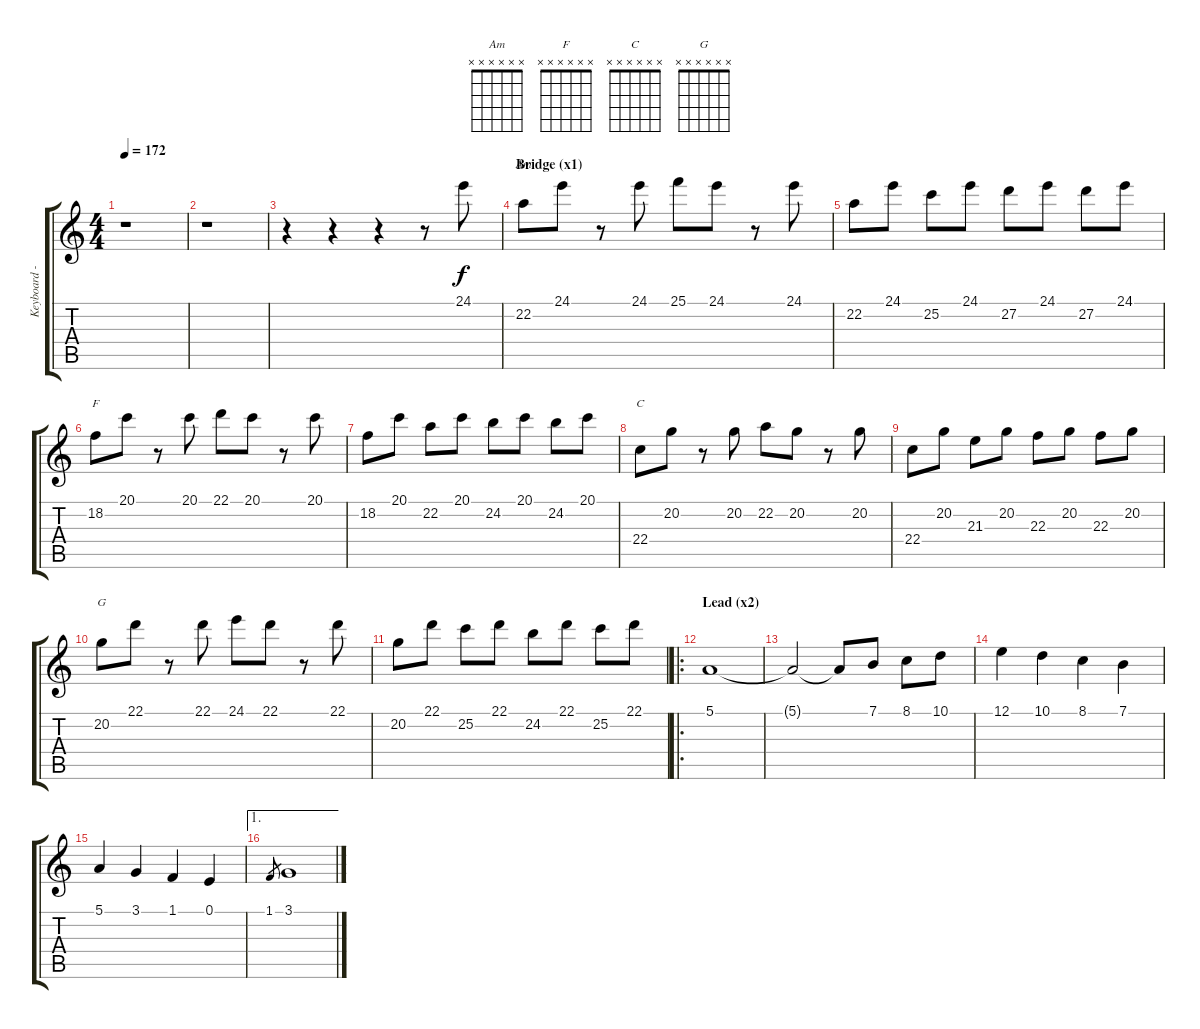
\track ("Keyboard - lead" "Keyboard -") {instrument harpsichord}
\staff {score tabs}
\tuning (E4 B3 G3 D3 A2 E2) {hide}
\chord ("Am" x x x x x x)
\chord ("F" x x x x x x)
\chord ("C" x x x x x x)
\chord ("G" x x x x x x)
\ts (4 4)
\tempo 172
\clef g2
\ks c
r.1{dy f} |
r.1 |
r.4 r.4 r.4 r.8 24.1.8 |
\section ("" "Bridge (x1)")
22.2.8{ch "Am"} 24.1.8 r.8 24.1.8 25.1.8 24.1.8 r.8 24.1.8 |
22.2.8 24.1.8 25.2.8 24.1.8 27.2.8 24.1.8 27.2.8 24.1.8 |
18.2.8{ch "F"} 20.1.8 r.8 20.1.8 22.1.8 20.1.8 r.8 20.1.8 |
18.2.8 20.1.8 22.2.8 20.1.8 24.2.8 20.1.8 24.2.8 20.1.8 |
22.4.8{ch "C"} 20.2.8 r.8 20.2.8 22.2.8 20.2.8 r.8 20.2.8 |
22.4.8 20.2.8 21.3.8 20.2.8 22.3.8 20.2.8 22.3.8 20.2.8 |
20.2.8{ch "G"} 22.1.8 r.8 22.1.8 24.1.8 22.1.8 r.8 22.1.8 |
20.2.8 22.1.8 25.2.8 22.1.8 24.2.8 22.1.8 25.2.8 22.1.8 |
\ro
\section ("" "Lead (x2)")
5.1.1{volume 15 instrument lead2sawtooth} |
5.1{t}.2 5.1{t}.8 7.1.8 8.1.8 10.1.8 |
12.1.4 10.1.4 8.1.4 7.1.4 |
5.1.4 3.1.4 1.1.4 0.1.4 |
\ae 1
1.1.8{gr} 3.1.1
